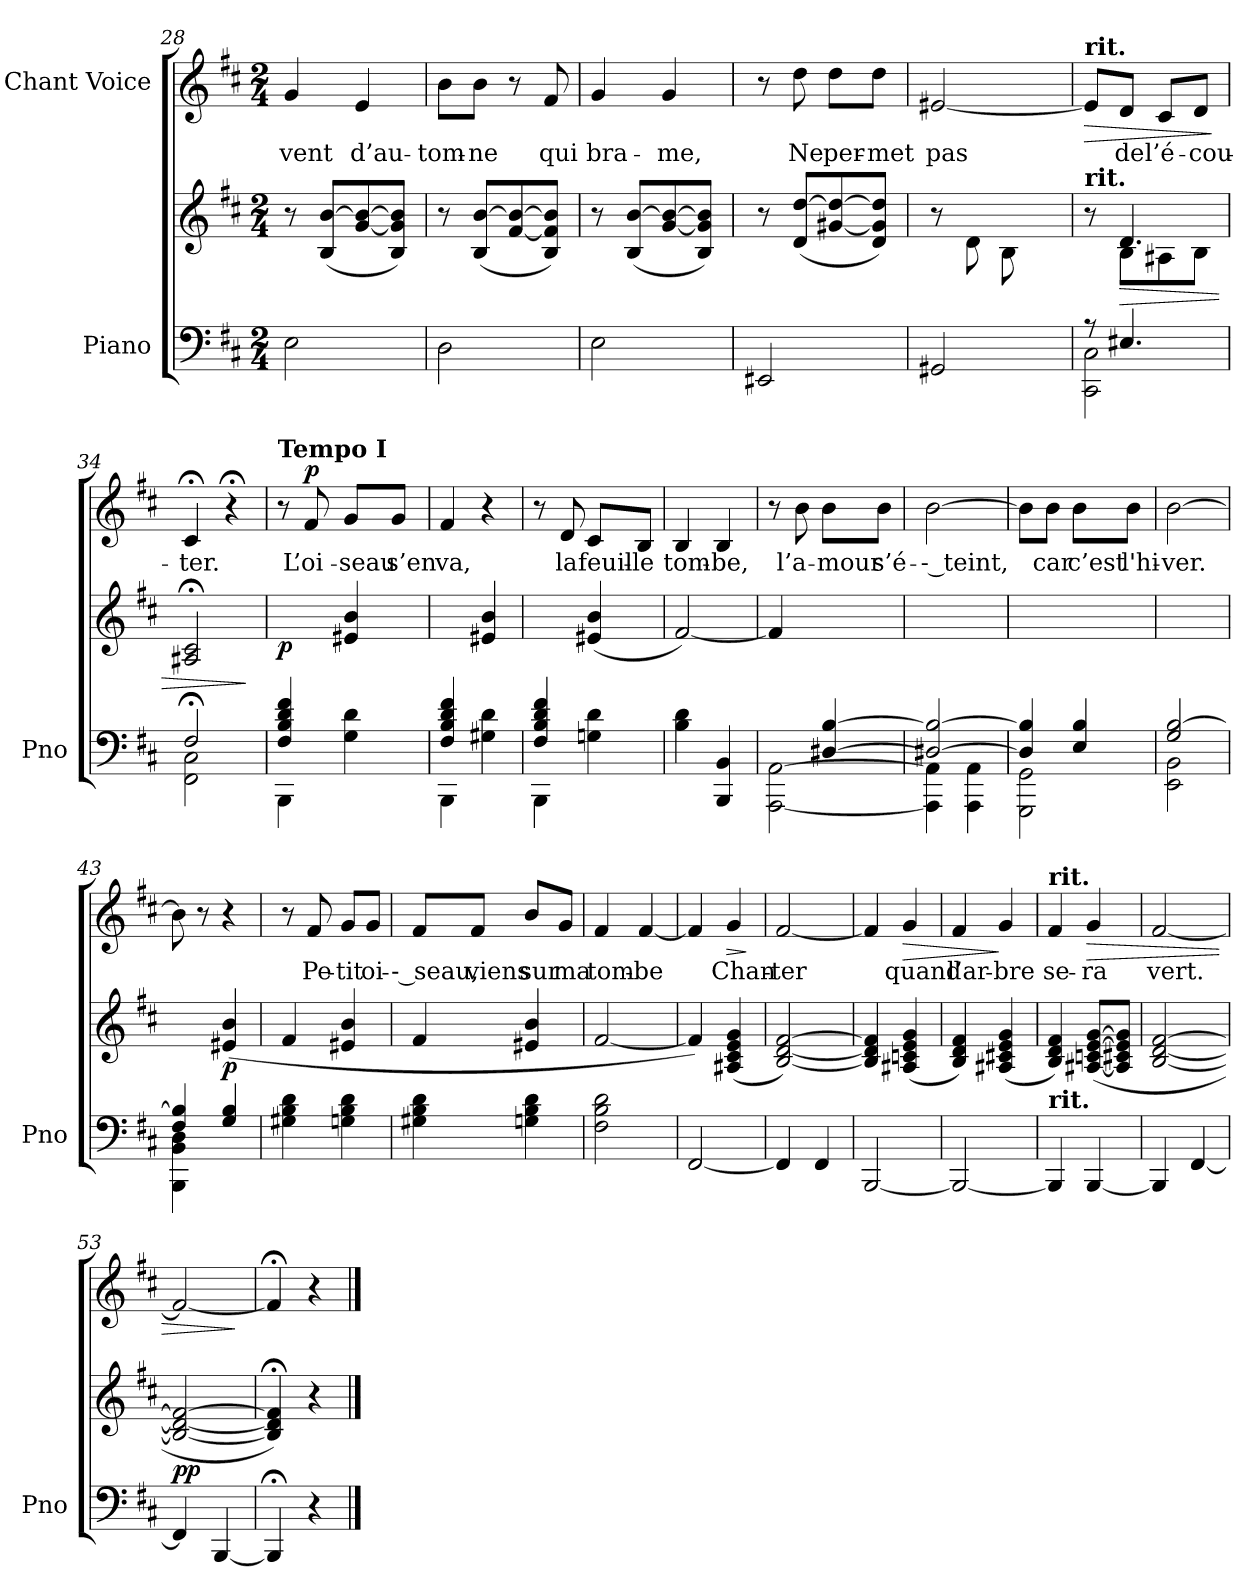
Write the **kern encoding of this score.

**kern	**kern	**dynam	**kern	**text	**dynam
*part2	*part2	*part2	*part1	*part1	*part1
*staff3	*staff2	*staff2/3	*staff1	*staff1	*staff1
*I"Piano	*	*	*I"Chant Voice	*	*
*I'Pno	*	*	*	*	*
*clefF4	*clefG2	*	*clefG2	*	*
*k[f#c#]	*k[f#c#]	*	*k[f#c#]	*	*
*M2/4	*M2/4	*	*M2/4	*	*
=28	=28	=28	=28	=28	=28
2E\	8r	.	4g/	vent	.
.	(8B/ [>8b/L	.	.	.	.
.	[8g/ 8b/_	.	4e/	d’au-	.
.	8B/ 8g/] 8b/]J)	.	.	.	.
=29	=29	=29	=29	=29	=29
2D\	8r	.	8b\L	-tom-	.
.	(8B/ [>8b/L	.	8b\J	-ne	.
.	[8f#/ 8b/_	.	8r	.	.
.	8B/ 8f#/] 8b/]J)	.	8f#/	qui	.
=30	=30	=30	=30	=30	=30
2E\	8r	.	4g/	bra-	.
.	(8B/ [>8b/L	.	.	.	.
.	[8g/ 8b/_	.	4g/	-me,	.
.	8B/ 8g/] 8b/]J)	.	.	.	.
=31	=31	=31	=31	=31	=31
2EE#X/	8r	.	8r	.	.
.	(8d/ [>8dd/L	.	8dd\	Ne	.
.	[8g#X/ 8dd/_	.	8dd\L	per-	.
.	8d/ 8g#/] 8dd/]J)	.	8dd\J	-met	.
=32	=32	=32	=32	=32	=32
*^	*	*	*	*	*
4.ryy	2GG#X/	8r	.	[2e#X/	pas	.
.	.	(8d\L	.	.	.	.
.	.	8B\	.	.	.	.
8D/J)	.	8ryy	.	.	.	.
=33	=33	=33	=33	=33	=33	=33
*	*	*^	*	*	*	*
!	!	!	!	!	!LO:TX:a:B:t=rit.	!	!
!	!	!LO:TX:a:B:t=rit.	!	!	!	!	!
!	!	!	!	!	!	!	!LO:HP:b
8r	2CC#\ 2C#\	8r	8ryy	.	8e#/L]	.	>
!	!	!	!	!LO:HP:b	!	!	!
4.E#X/	.	4.d/	8B\L	>	8d/J	de	.
.	.	.	8A#X\	.	8c#/L	l’é-	.
.	.	.	8B\J	.	8d/J	-cou-	.
*v	*v	*	*	*	*	*	*
*	*v	*v	*	*	*	*
.	.	.	.	.	]
=34	=34	=34	=34	=34	=34
*^	*	*	*	*	*
2F#;</	2FF#\ 2C#\	2A#X/;< 2c#/;<	.	4c#;</	-ter.	.
.	.	.	.	4r;<	.	.
*v	*v	*	*	*	*	*
.	.	]	.	.	.
=35	=35	=35	=35	=35	=35
*^	*	*	*	*	*
!	!	!	!	!LO:TX:a:B:t=Tempo I	!	!
!	!	!	!LO:DY:b	!	!	!
4F#/ 4B/ 4d/ 4f#/	4BBB\	4ryy	p	8r	.	.
!	!	!	!	!	!	!LO:DY:a
.	.	.	.	8f#/	L’oi-	p
4ryy	4G\ 4d\	(>4e#X/ 4b/	.	8g/L	-seau	.
.	.	.	.	8g/J	s’en	.
=36	=36	=36	=36	=36	=36	=36
4F#/ 4B/ 4d/ 4f#/)	4BBB\	4ryy	.	4f#/	va,	.
4ryy	4G#X\ 4d\	(>4e#X/ 4b/	.	4r	.	.
=37	=37	=37	=37	=37	=37	=37
4F#/ 4B/ 4d/ 4f#/)	4BBB\	4ryy	.	8r	.	.
.	.	.	.	8d/	la	.
4ryy	4Gn\ 4d\	(>4e#X/ 4b/	.	8c#/L	feuil-	.
.	.	.	.	8B/J	-le	.
*v	*v	*	*	*	*	*
=38	=38	=38	=38	=38	=38
4B\ 4d\	[2f#/)	.	4B/	tom-	.
4BBB/ 4BB/	.	.	4B/	-be,	.
=39	=39	=39	=39	=39	=39
*^	*	*	*	*	*
4ryy	[2AAA\ [<2AA\	4f#/]	.	8r	.	.
.	.	.	.	8b\	l’a-	.
[>4D#X/ [4B/	.	4ryy	.	8b\L	-mour	.
.	.	.	.	8b\J	s’é-	.
=40	=40	=40	=40	=40	=40	=40
2D#X/_ 2B/_	4AAA\] 4AA\]	2ryy	.	[2b\	-- teint,	.
.	4AAA\ 4AA\	.	.	.	.	.
=41	=41	=41	=41	=41	=41	=41
4D#/] 4B/]	2GGG\ 2GG\	2ryy	.	8b\L]	.	.
.	.	.	.	8b\J	car	.
4E/ 4B/	.	.	.	8b\L	c’est	.
.	.	.	.	8b\J	l'hi-	.
=42	=42	=42	=42	=42	=42	=42
2G/ [2B/	2EE\ 2BB\	2ryy	.	[2b\	-ver.	.
=43	=43	=43	=43	=43	=43	=43
4F#/ 4B/]	4BBB\ 4BB\ 4D\	4ryy	.	8b\]	.	.
.	.	.	.	8r	.	.
!	!	!	!LO:DY:b	!	!	!
4ryy	4G/ 4B/	(4e#X/ 4b/	p	4r	.	.
*v	*v	*	*	*	*	*
=44	=44	=44	=44	=44	=44
4G#X\ 4B\ 4d\	4f#/	.	8r	.	.
.	.	.	8f#/	Pe-	.
!	!	!	!	!	!LO:DY:a
!	!	!	!	!	!LO:DY:n=1:a
4Gn\ 4B\ 4d\	4e#X/ 4b/	.	8g/L	-tit	other-dynamics p
.	.	.	8g/J	oi-	.
=45	=45	=45	=45	=45	=45
4G#X\ 4B\ 4d\	4f#/	.	8f#/L	-- seau,	.
.	.	.	8f#/J	viens	.
4Gn\ 4B\ 4d\	4e#X/ 4b/	.	8b/L	sur	.
.	.	.	8g/J	ma	.
=46	=46	=46	=46	=46	=46
2F#\ 2B\ 2d\	[2f#/	.	4f#/	tom-	.
.	.	.	[4f#/	-be	.
=47	=47	=47	=47	=47	=47
[2FF#/	4f#/])	.	4f#/]	.	.
!	!	!	!	!	!LO:HP:b
.	(4A#X/ 4c#/ 4e/ 4g/	.	4g/	Chan-	>
.	.	.	.	.	]
=48	=48	=48	=48	=48	=48
4FF#/]	[2B/ [2d/ [2f#/)	.	[2f#/	-ter	.
4FF#/	.	.	.	.	.
=49	=49	=49	=49	=49	=49
[2BBB/	4B/] 4d/] 4f#/]	.	4f#/]	.	.
!	!	!	!	!	!LO:HP:b
.	(>4A#X/ 4cn/ 4e/ 4g/	.	4g/	quand	>
=50	=50	=50	=50	=50	=50
2BBB/_	4B/ 4d/ 4f#/)	.	4f#/	l’ar-	.
.	(>4A#X/ 4c#X/ 4e/ 4g/	.	4g/	-bre	]
=51	=51	=51	=51	=51	=51
!	!	!	!LO:TX:a:B:t=rit.	!	!
!LO:TX:a:B:t=rit.	!	!	!	!	!
4BBB/]	4B/ 4d/ 4f#/)	.	4f#/	se-	.
!	!	!	!	!	!LO:HP:b
[4BBB/	([8A#X/ 8cn/ [>8e/ [8g/L	.	4g/	-ra	>
.	8A#/] 8c#X/ 8e/] 8g/]J	.	.	.	.
=52	=52	=52	=52	=52	=52
4BBB/]	[2B/ [2d/ [2f#/	.	[2f#/	vert.	.
[4FF#/	.	.	.	.	.
=53	=53	=53	=53	=53	=53
!	!	!LO:DY:b	!	!	!
4FF#/]	2B/_ 2d/_ 2f#/_	pp	2f#/_	.	.
[4BBB/	.	.	.	.	.
.	.	.	.	.	]
=54	=54	=54	=54	=54	=54
4BBB;</]	4B/];< 4d/];< 4f#/];<)	.	4f#;</]	.	.
4r	4r	.	4r	.	.
==	==	==	==	==	==
*-	*-	*-	*-	*-	*-
